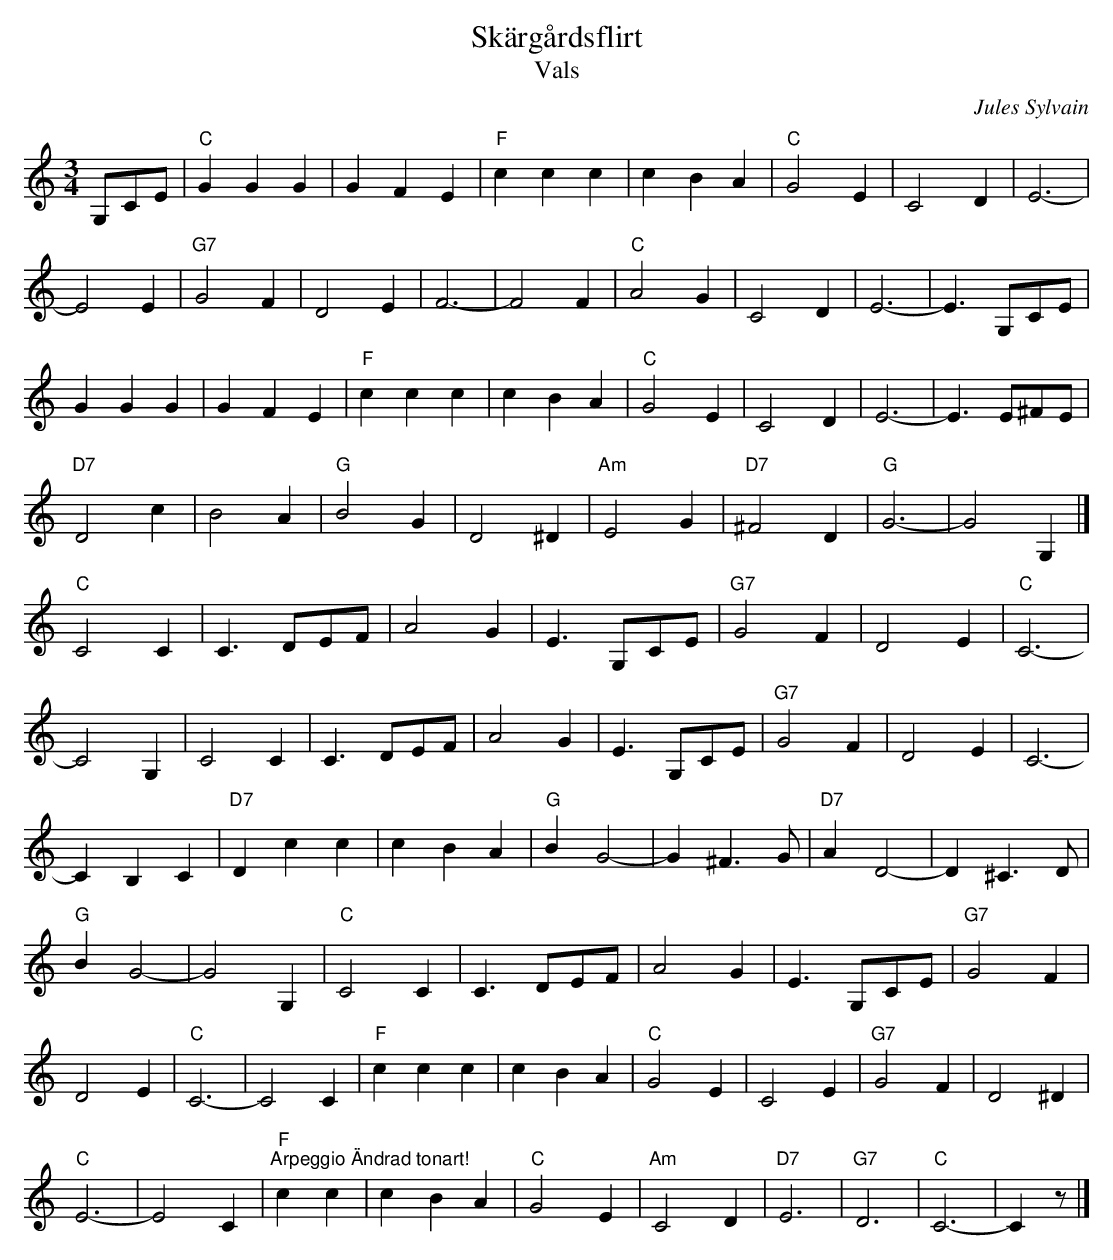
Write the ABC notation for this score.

X:1
T:Skärgårdsflirt
T:Vals
C:Jules Sylvain
L:1/4
M:3/4
K:C
G,/C/E/ |"C" G G G | G F E |"F" c c c | c B A |"C" G2 E | C2 D | E3- |
E2 E | "G7" G2 F | D2 E | F3- | F2 F |"C" A2 G | C2 D | E3- | E3/2 G,/C/E/ |
G G G | G F E |"F" c c c | c B A |"C" G2 E | C2 D | E3- | E3/2 E/^F/E/ |
"D7" D2 c | B2 A |"G" B2 G | D2 ^D |"Am" E2 G | "D7" ^F2 D |"G" G3- | G2 G, |]
"C" C2 C | C3/2 D/E/F/ | A2 G | E3/2 G,/C/E/ |"G7" G2 F | D2 E | "C" C3- |
C2 G, | C2 C | C3/2 D/E/F/ | A2 G | E3/2 G,/C/E/ |"G7" G2 F | D2 E | C3- |
C B, C | "D7" D c c | c B A |"G" B G2- | G ^F3/2 G/ |"D7" A D2- | D ^C3/2 D/ |
"G" B G2- | G2 G, | "C" C2 C | C3/2 D/E/F/ | A2 G | E3/2 G,/C/E/ |"G7" G2 F |
D2 E |"C" C3- | C2 C |"F" c c c | c B A |"C" G2 E | C2 E |"G7" G2 F | D2 ^D |
"C" E3- | E2 C |"F" "^Arpeggio Ändrad tonart!"c c | c B A |"C" G2 E |"Am" C2 D |"D7" E3 |"G7" D3 |"C" C3- | C z/ |]
